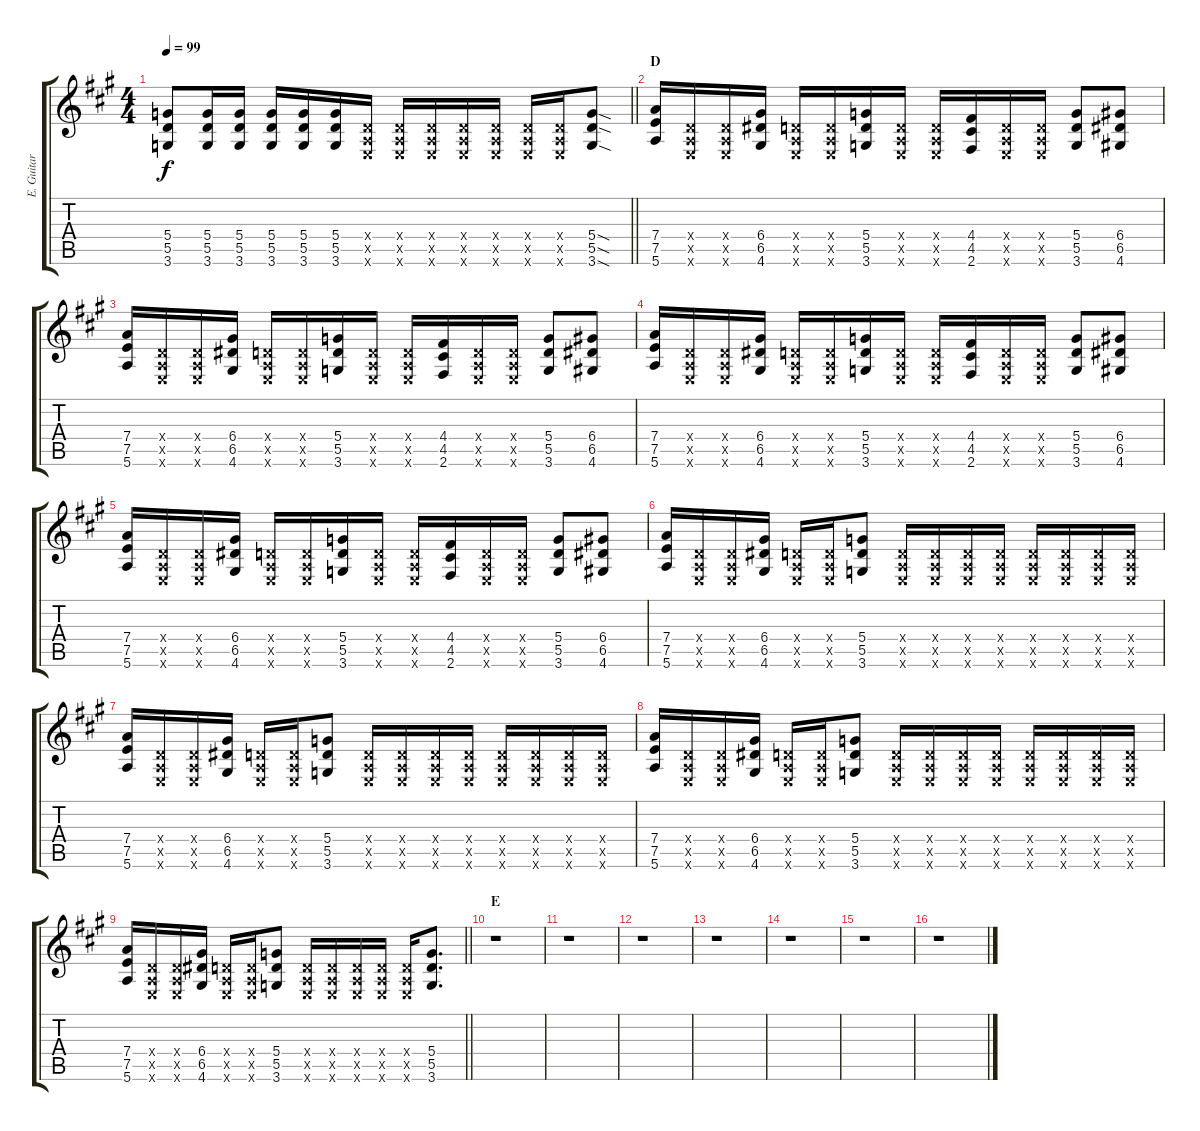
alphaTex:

\track ("E. Guitar II" "E. Guitar ") {instrument overdrivenguitar}
\staff {score tabs}
\tuning (E4 B3 G3 D3 A2 E2) {hide}
\ts (4 4)
\tempo 99
\clef g2
\barLineRight lightlight
\ks a
(5.4 5.5 3.6).8{dy f} (5.4 5.5 3.6).16 (5.4 5.5 3.6).16 (5.4 5.5 3.6).16 (5.4 5.5 3.6).16 (5.4 5.5 3.6).16 (0.4{x} 0.5{x} 0.6{x}).16 (0.4{x} 0.5{x} 0.6{x}).16 (0.4{x} 0.5{x} 0.6{x}).16 (0.4{x} 0.5{x} 0.6{x}).16 (0.4{x} 0.5{x} 0.6{x}).16 (0.4{x} 0.5{x} 0.6{x}).16 (0.4{x} 0.5{x} 0.6{x}).16 (5.4{sod} 5.5{sod} 3.6{sod}).8 |
\section ("" "D")
(7.4 7.5 5.6).16 (0.4{x} 0.5{x} 0.6{x}).16 (0.4{x} 0.5{x} 0.6{x}).16 (6.4 6.5 4.6).16 (0.4{x} 0.5{x} 0.6{x}).16 (0.4{x} 0.5{x} 0.6{x}).16 (5.4 5.5 3.6).16 (0.4{x} 0.5{x} 0.6{x}).16 (0.4{x} 0.5{x} 0.6{x}).16 (4.4 4.5 2.6).16 (0.4{x} 0.5{x} 0.6{x}).16 (0.4{x} 0.5{x} 0.6{x}).16 (5.4 5.5 3.6).8 (6.4 6.5 4.6).8 |
(7.4 7.5 5.6).16 (0.4{x} 0.5{x} 0.6{x}).16 (0.4{x} 0.5{x} 0.6{x}).16 (6.4 6.5 4.6).16 (0.4{x} 0.5{x} 0.6{x}).16 (0.4{x} 0.5{x} 0.6{x}).16 (5.4 5.5 3.6).16 (0.4{x} 0.5{x} 0.6{x}).16 (0.4{x} 0.5{x} 0.6{x}).16 (4.4 4.5 2.6).16 (0.4{x} 0.5{x} 0.6{x}).16 (0.4{x} 0.5{x} 0.6{x}).16 (5.4 5.5 3.6).8 (6.4 6.5 4.6).8 |
(7.4 7.5 5.6).16 (0.4{x} 0.5{x} 0.6{x}).16 (0.4{x} 0.5{x} 0.6{x}).16 (6.4 6.5 4.6).16 (0.4{x} 0.5{x} 0.6{x}).16 (0.4{x} 0.5{x} 0.6{x}).16 (5.4 5.5 3.6).16 (0.4{x} 0.5{x} 0.6{x}).16 (0.4{x} 0.5{x} 0.6{x}).16 (4.4 4.5 2.6).16 (0.4{x} 0.5{x} 0.6{x}).16 (0.4{x} 0.5{x} 0.6{x}).16 (5.4 5.5 3.6).8 (6.4 6.5 4.6).8 |
(7.4 7.5 5.6).16 (0.4{x} 0.5{x} 0.6{x}).16 (0.4{x} 0.5{x} 0.6{x}).16 (6.4 6.5 4.6).16 (0.4{x} 0.5{x} 0.6{x}).16 (0.4{x} 0.5{x} 0.6{x}).16 (5.4 5.5 3.6).16 (0.4{x} 0.5{x} 0.6{x}).16 (0.4{x} 0.5{x} 0.6{x}).16 (4.4 4.5 2.6).16 (0.4{x} 0.5{x} 0.6{x}).16 (0.4{x} 0.5{x} 0.6{x}).16 (5.4 5.5 3.6).8 (6.4 6.5 4.6).8 |
(7.4 7.5 5.6).16 (0.4{x} 0.5{x} 0.6{x}).16 (0.4{x} 0.5{x} 0.6{x}).16 (6.4 6.5 4.6).16 (0.4{x} 0.5{x} 0.6{x}).16 (0.4{x} 0.5{x} 0.6{x}).16 (5.4 5.5 3.6).8 (0.4{x} 0.5{x} 0.6{x}).16 (0.4{x} 0.5{x} 0.6{x}).16 (0.4{x} 0.5{x} 0.6{x}).16 (0.4{x} 0.5{x} 0.6{x}).16 (0.4{x} 0.5{x} 0.6{x}).16 (0.4{x} 0.5{x} 0.6{x}).16 (0.4{x} 0.5{x} 0.6{x}).16 (0.4{x} 0.5{x} 0.6{x}).16 |
(7.4 7.5 5.6).16 (0.4{x} 0.5{x} 0.6{x}).16 (0.4{x} 0.5{x} 0.6{x}).16 (6.4 6.5 4.6).16 (0.4{x} 0.5{x} 0.6{x}).16 (0.4{x} 0.5{x} 0.6{x}).16 (5.4 5.5 3.6).8 (0.4{x} 0.5{x} 0.6{x}).16 (0.4{x} 0.5{x} 0.6{x}).16 (0.4{x} 0.5{x} 0.6{x}).16 (0.4{x} 0.5{x} 0.6{x}).16 (0.4{x} 0.5{x} 0.6{x}).16 (0.4{x} 0.5{x} 0.6{x}).16 (0.4{x} 0.5{x} 0.6{x}).16 (0.4{x} 0.5{x} 0.6{x}).16 |
(7.4 7.5 5.6).16 (0.4{x} 0.5{x} 0.6{x}).16 (0.4{x} 0.5{x} 0.6{x}).16 (6.4 6.5 4.6).16 (0.4{x} 0.5{x} 0.6{x}).16 (0.4{x} 0.5{x} 0.6{x}).16 (5.4 5.5 3.6).8 (0.4{x} 0.5{x} 0.6{x}).16 (0.4{x} 0.5{x} 0.6{x}).16 (0.4{x} 0.5{x} 0.6{x}).16 (0.4{x} 0.5{x} 0.6{x}).16 (0.4{x} 0.5{x} 0.6{x}).16 (0.4{x} 0.5{x} 0.6{x}).16 (0.4{x} 0.5{x} 0.6{x}).16 (0.4{x} 0.5{x} 0.6{x}).16 |
\barLineRight lightlight
(7.4 7.5 5.6).16 (0.4{x} 0.5{x} 0.6{x}).16 (0.4{x} 0.5{x} 0.6{x}).16 (6.4 6.5 4.6).16 (0.4{x} 0.5{x} 0.6{x}).16 (0.4{x} 0.5{x} 0.6{x}).16 (5.4 5.5 3.6).8 (0.4{x} 0.5{x} 0.6{x}).16 (0.4{x} 0.5{x} 0.6{x}).16 (0.4{x} 0.5{x} 0.6{x}).16 (0.4{x} 0.5{x} 0.6{x}).16 (0.4{x} 0.5{x} 0.6{x}).16 (5.4 5.5 3.6).8{d} |
\section ("" "E")
r.1 |
r.1 |
r.1 |
r.1 |
r.1 |
r.1 |
r.1
